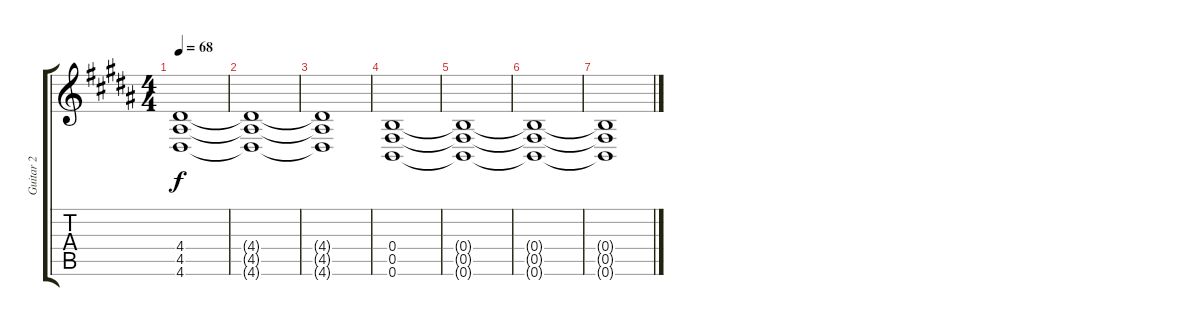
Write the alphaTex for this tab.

\track ("Guitar 2" "Guitar 2") {instrument distortionguitar}
\staff {score tabs}
\tuning (Eb4 B3 Gb3 B2 Gb2 B1) {hide}
\ts (4 4)
\tempo 68
\clef g2
\ks b
(4.4{t} 4.5{t} 4.6{t}).1{dy f} |
(4.4{t} 4.5{t} 4.6{t}).1 |
(4.4{t} 4.5{t} 4.6{t}).1 |
(0.4 0.5 0.6).1 |
(0.4{t} 0.5{t} 0.6{t}).1 |
(0.4{t} 0.5{t} 0.6{t}).1 |
(0.4{t} 0.5{t} 0.6{t}).1
